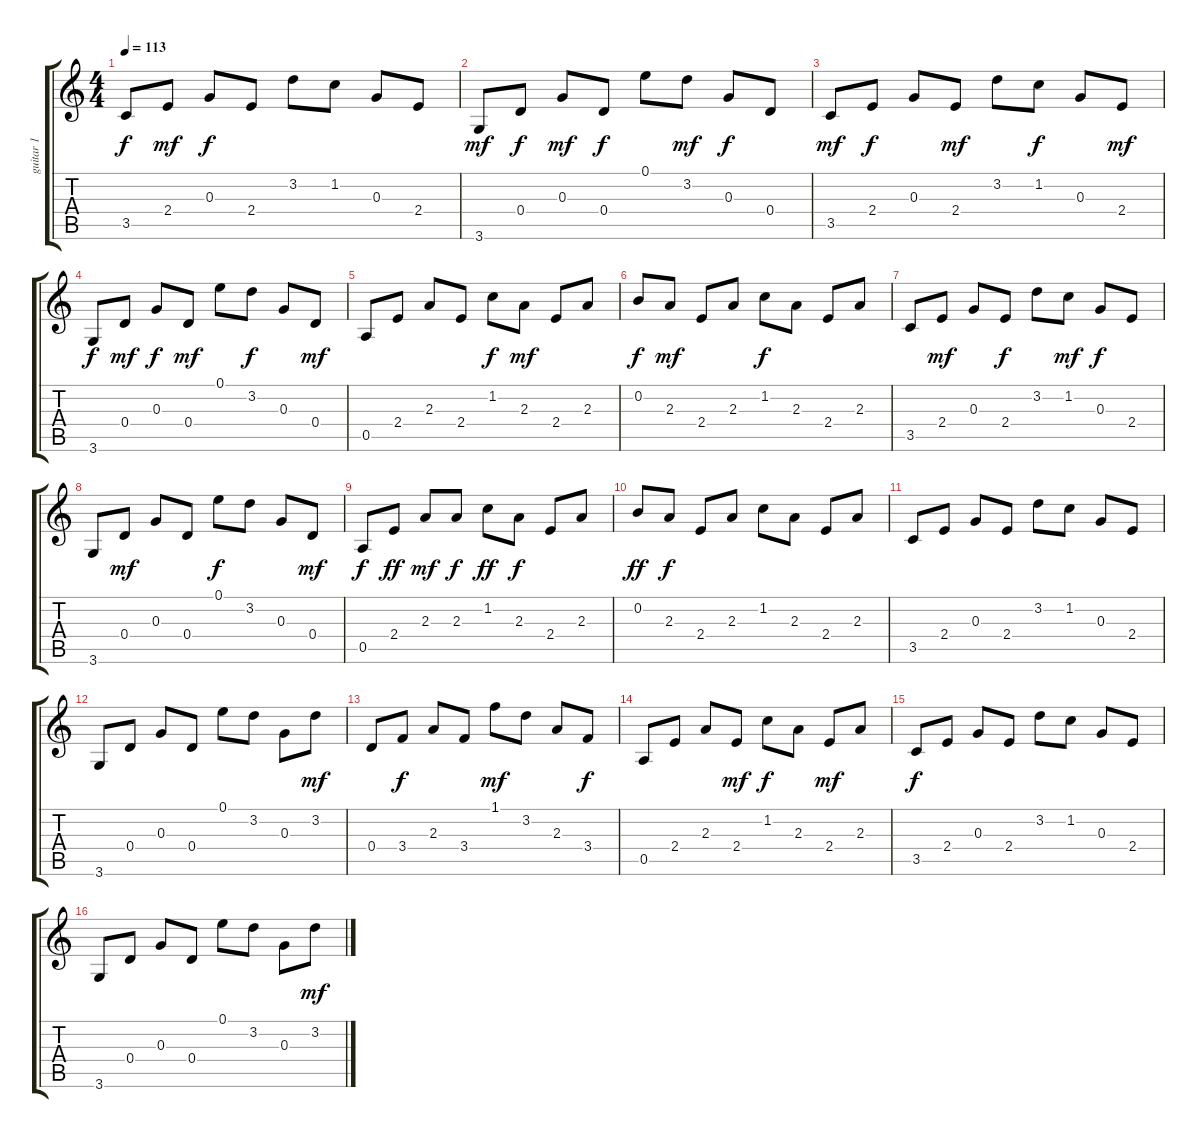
\track ("guitar 1" "guitar 1") {instrument acousticguitarsteel}
\staff {score tabs}
\tuning (E4 B3 G3 D3 A2 E2) {hide}
\ts (4 4)
\tempo 113
\clef g2
\ks c
3.5.8{dy f} 2.4.8{dy mf} 0.3.8{dy f} 2.4.8 3.2.8 1.2.8 0.3.8 2.4.8 |
3.6.8{dy mf} 0.4.8{dy f} 0.3.8{dy mf} 0.4.8{dy f} 0.1.8 3.2.8{dy mf} 0.3.8{dy f} 0.4.8 |
3.5.8{dy mf} 2.4.8{dy f} 0.3.8 2.4.8{dy mf} 3.2.8 1.2.8{dy f} 0.3.8 2.4.8{dy mf} |
3.6.8{dy f} 0.4.8{dy mf} 0.3.8{dy f} 0.4.8{dy mf} 0.1.8 3.2.8{dy f} 0.3.8 0.4.8{dy mf} |
0.5.8 2.4.8 2.3.8 2.4.8 1.2.8{dy f} 2.3.8{dy mf} 2.4.8 2.3.8 |
0.2.8{dy f} 2.3.8{dy mf} 2.4.8 2.3.8 1.2.8{dy f} 2.3.8 2.4.8 2.3.8 |
3.5.8 2.4.8{dy mf} 0.3.8 2.4.8{dy f} 3.2.8 1.2.8{dy mf} 0.3.8{dy f} 2.4.8 |
3.6.8 0.4.8{dy mf} 0.3.8 0.4.8 0.1.8{dy f} 3.2.8 0.3.8 0.4.8{dy mf} |
0.5.8{dy f} 2.4.8{dy ff} 2.3.8{dy mf} 2.3.8{dy f} 1.2.8{dy ff} 2.3.8{dy f} 2.4.8 2.3.8 |
0.2.8{dy ff} 2.3.8{dy f} 2.4.8 2.3.8 1.2.8 2.3.8 2.4.8 2.3.8 |
3.5.8 2.4.8 0.3.8 2.4.8 3.2.8 1.2.8 0.3.8 2.4.8 |
3.6.8 0.4.8 0.3.8 0.4.8 0.1.8 3.2.8 0.3.8 3.2.8{dy mf} |
0.4.8 3.4.8{dy f} 2.3.8 3.4.8 1.1.8{dy mf} 3.2.8 2.3.8 3.4.8{dy f} |
0.5.8 2.4.8 2.3.8 2.4.8{dy mf} 1.2.8{dy f} 2.3.8 2.4.8{dy mf} 2.3.8 |
3.5.8{dy f} 2.4.8 0.3.8 2.4.8 3.2.8 1.2.8 0.3.8 2.4.8 |
3.6.8 0.4.8 0.3.8 0.4.8 0.1.8 3.2.8 0.3.8 3.2.8{dy mf}
